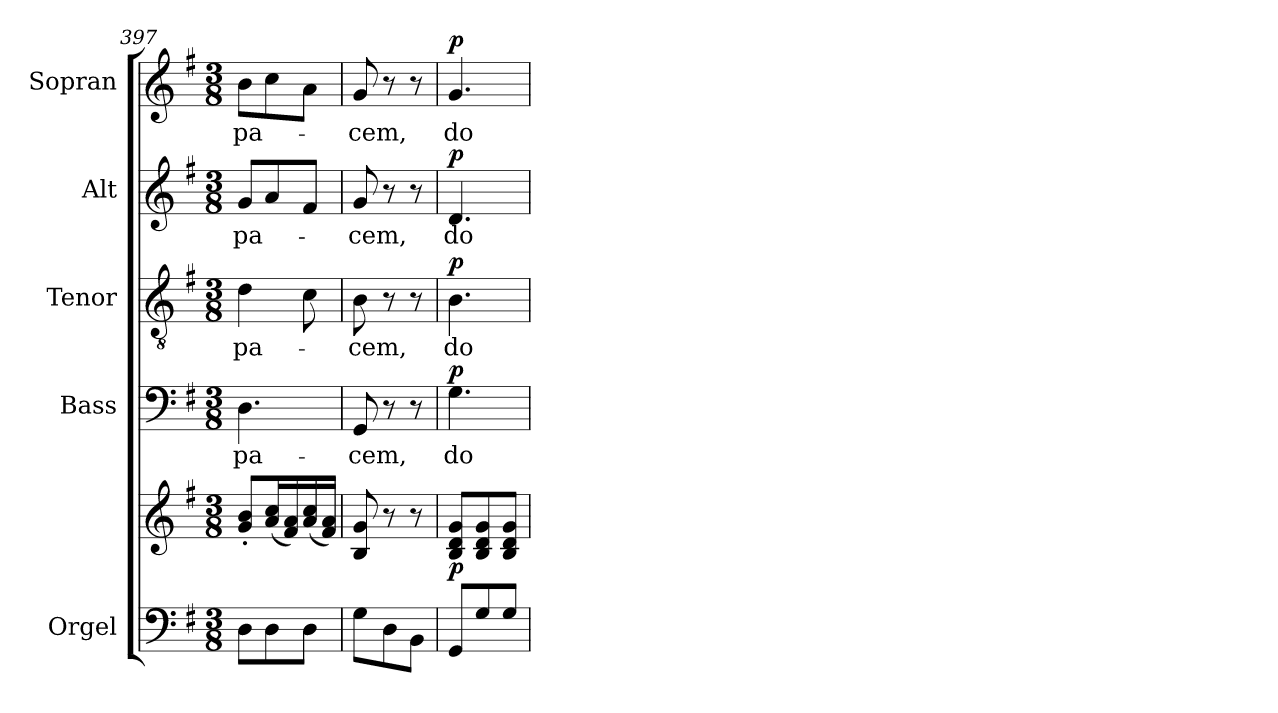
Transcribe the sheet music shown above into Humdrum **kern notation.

**kern	**kern	**dynam	**kern	**text	**dynam	**kern	**text	**dynam	**kern	**text	**dynam	**kern	**text	**dynam
*part5	*part5	*part5	*part4	*part4	*part4	*part3	*part3	*part3	*part2	*part2	*part2	*part1	*part1	*part1
*staff6	*staff5	*staff5/6	*staff4	*staff4	*staff4	*staff3	*staff3	*staff3	*staff2	*staff2	*staff2	*staff1	*staff1	*staff1
*I"Orgel	*	*	*I"Bass	*	*	*I"Tenor	*	*	*I"Alt	*	*	*I"Sopran	*	*
*I'Org.	*	*	*I'B.	*	*	*I'T.	*	*	*I'A.	*	*	*I'S.	*	*
*clefF4	*clefG2	*	*clefF4	*	*	*clefGv2	*	*	*clefG2	*	*	*clefG2	*	*
*k[f#]	*k[f#]	*	*k[f#]	*	*	*k[f#]	*	*	*k[f#]	*	*	*k[f#]	*	*
*G:	*G:	*	*G:	*	*	*G:	*	*	*G:	*	*	*G:	*	*
*M3/8	*M3/8	*	*M3/8	*	*	*M3/8	*	*	*M3/8	*	*	*M3/8	*	*
=397	=397	=397	=397	=397	=397	=397	=397	=397	=397	=397	=397	=397	=397	=397
!	!	!	!	!LO:LY:b	!	!	!LO:LY:b	!	!	!LO:LY:b	!	!	!LO:LY:b	!
8D\L	8g/'< 8b/'<L	.	4.D\	pa-	.	4d\	pa-	.	8g/L	pa-	.	8b\L	pa-	.
8D\	(<16a/ 16cc/L	.	.	.	.	.	.	.	8a/	.	.	8cc\	.	.
.	16f#/ 16a/)	.	.	.	.	.	.	.	.	.	.	.	.	.
8D\J	(<16a/ 16cc/	.	.	.	.	8c\	.	.	8f#/J	.	.	8a\J	.	.
.	16f#/ 16a/JJ)	.	.	.	.	.	.	.	.	.	.	.	.	.
=398	=398	=398	=398	=398	=398	=398	=398	=398	=398	=398	=398	=398	=398	=398
!	!	!	!	!LO:LY:b	!	!	!LO:LY:b	!	!	!LO:LY:b	!	!	!LO:LY:b	!
8G\L	8B/ 8g/	.	8GG/	-cem,	.	8B\	-cem,	.	8g/	-cem,	.	8g/	-cem,	.
8D\	8r	.	8r	.	.	8r	.	.	8r	.	.	8r	.	.
8BB\J	8r	.	8r	.	.	8r	.	.	8r	.	.	8r	.	.
=399	=399	=399	=399	=399	=399	=399	=399	=399	=399	=399	=399	=399	=399	=399
!	!	!LO:DY:b	!	!LO:LY:b	!LO:DY:a	!	!LO:LY:b	!LO:DY:a	!	!LO:LY:b	!LO:DY:a	!	!LO:LY:b	!LO:DY:a
8GG/L	8B/ 8d/ 8g/L	p	4.G\	do-	p	4.B\	do-	p	4.d/	do-	p	4.g/	do-	p
8G/	8B/ 8d/ 8g/	.	.	.	.	.	.	.	.	.	.	.	.	.
8G/J	8B/ 8d/ 8g/J	.	.	.	.	.	.	.	.	.	.	.	.	.
=	=	=	=	=	=	=	=	=	=	=	=	=	=	=
*-	*-	*-	*-	*-	*-	*-	*-	*-	*-	*-	*-	*-	*-	*-
